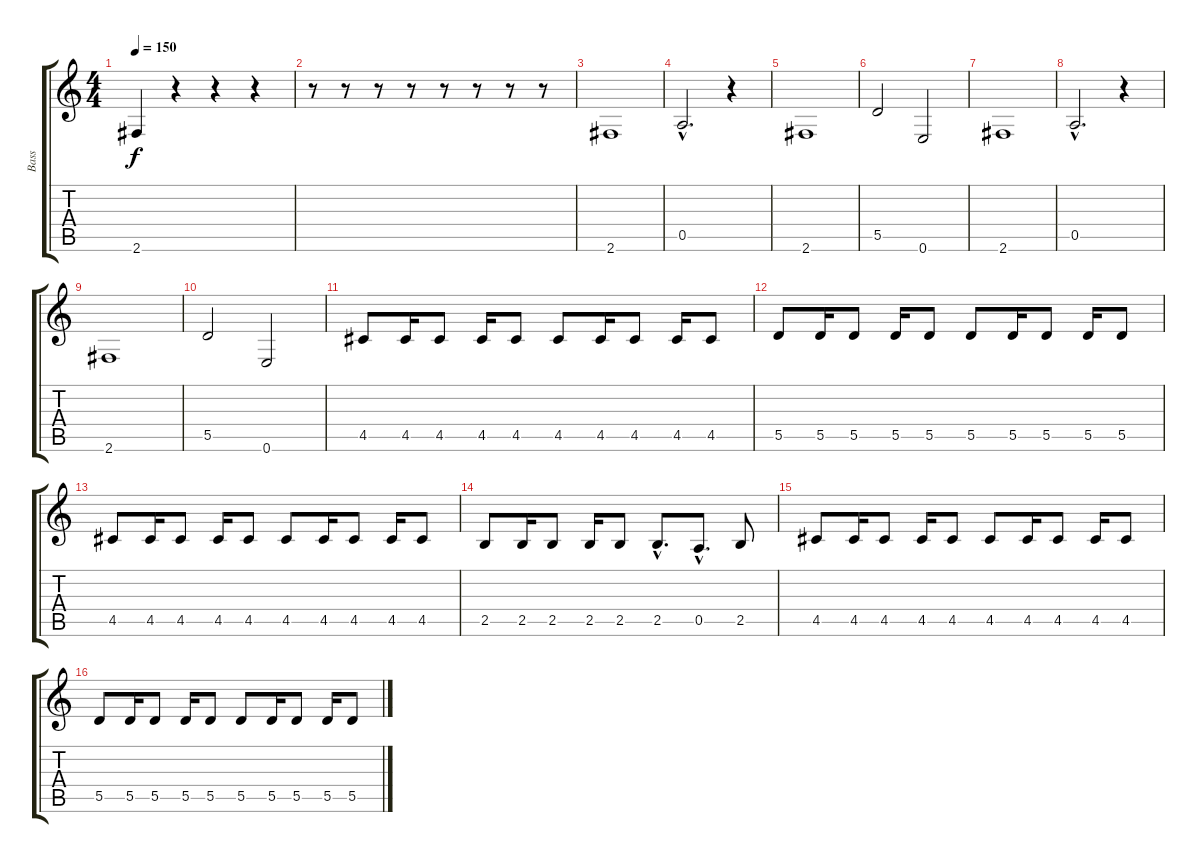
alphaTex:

\track ("Bass" "Bass") {instrument electricbassfinger}
\staff {score tabs}
\tuning (E4 B3 G3 D3 A2 E2) {hide}
\ts (4 4)
\tempo 150
\clef g2
\ks c
2.6.4{dy f} r.4 r.4 r.4 |
r.8 r.8 r.8 r.8 r.8 r.8 r.8 r.8 |
2.6.1 |
0.5{hac}.2{d} r.4 |
2.6.1 |
5.5.2 0.6.2 |
2.6.1 |
0.5{hac}.2{d} r.4 |
2.6.1 |
5.5.2 0.6.2 |
4.5.8 4.5.16 4.5.8 4.5.16 4.5.8 4.5.8 4.5.16 4.5.8 4.5.16 4.5.8 |
5.5.8 5.5.16 5.5.8 5.5.16 5.5.8 5.5.8 5.5.16 5.5.8 5.5.16 5.5.8 |
4.5.8 4.5.16 4.5.8 4.5.16 4.5.8 4.5.8 4.5.16 4.5.8 4.5.16 4.5.8 |
2.5.8 2.5.16 2.5.8 2.5.16 2.5.8 2.5{hac}.8{d} 0.5{hac}.8{d} 2.5.8 |
4.5.8 4.5.16 4.5.8 4.5.16 4.5.8 4.5.8 4.5.16 4.5.8 4.5.16 4.5.8 |
5.5.8 5.5.16 5.5.8 5.5.16 5.5.8 5.5.8 5.5.16 5.5.8 5.5.16 5.5.8
